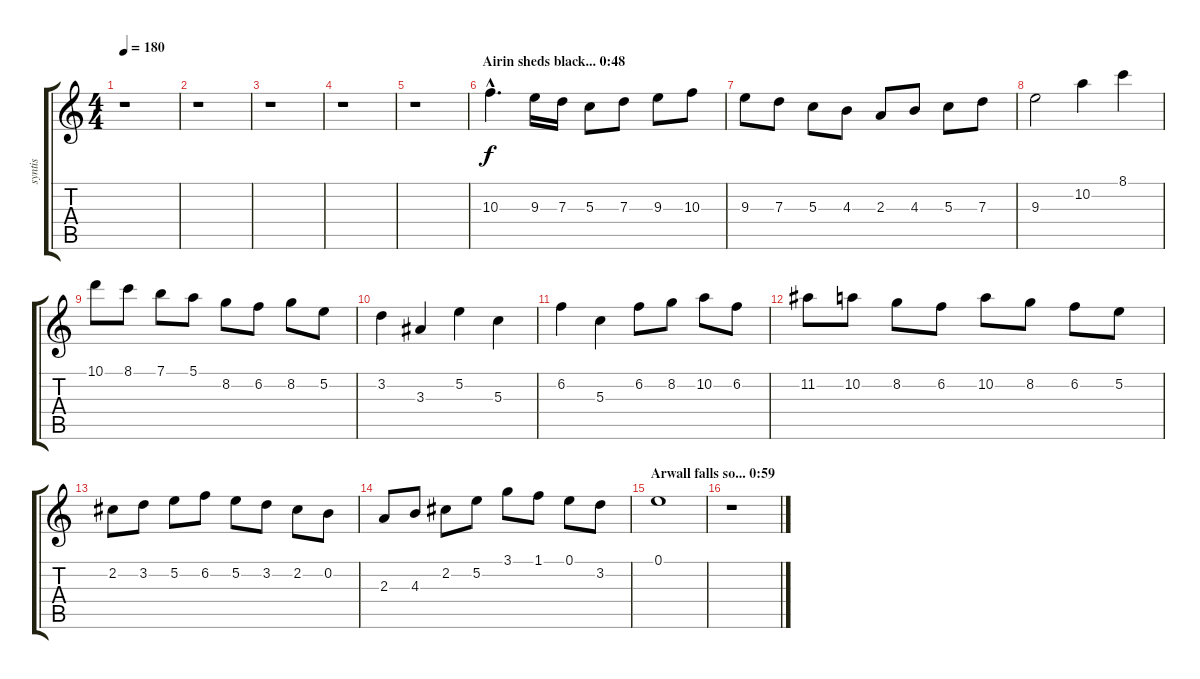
\track ("syntis" "syntis") {instrument violin}
\staff {score tabs}
\tuning (E5 B4 G4 D4 A3 E3) {hide}
\ts (4 4)
\tempo 180
\clef g2
\ks c
r.1{dy f} |
r.1 |
r.1 |
r.1 |
r.1 |
\section ("" "Airin sheds black... 0:48")
10.3{hac}.4{d volume 13 instrument stringensemble1} 9.3.16 7.3.16 5.3.8 7.3.8 9.3.8 10.3.8 |
9.3.8 7.3.8 5.3.8 4.3.8 2.3.8 4.3.8 5.3.8 7.3.8 |
9.3.2 10.2.4 8.1.4 |
10.1.8 8.1.8 7.1.8 5.1.8 8.2.8 6.2.8 8.2.8 5.2.8 |
3.2.4 3.3.4 5.2.4 5.3.4 |
6.2.4 5.3.4 6.2.8 8.2.8 10.2.8 6.2.8 |
11.2.8 10.2.8 8.2.8 6.2.8 10.2.8 8.2.8 6.2.8 5.2.8 |
2.2.8 3.2.8 5.2.8 6.2.8 5.2.8 3.2.8 2.2.8 0.2.8 |
2.3.8 4.3.8 2.2.8 5.2.8 3.1.8 1.1.8 0.1.8 3.2.8 |
\section ("" "Arwall falls so... 0:59")
0.1.1 |
r.1
